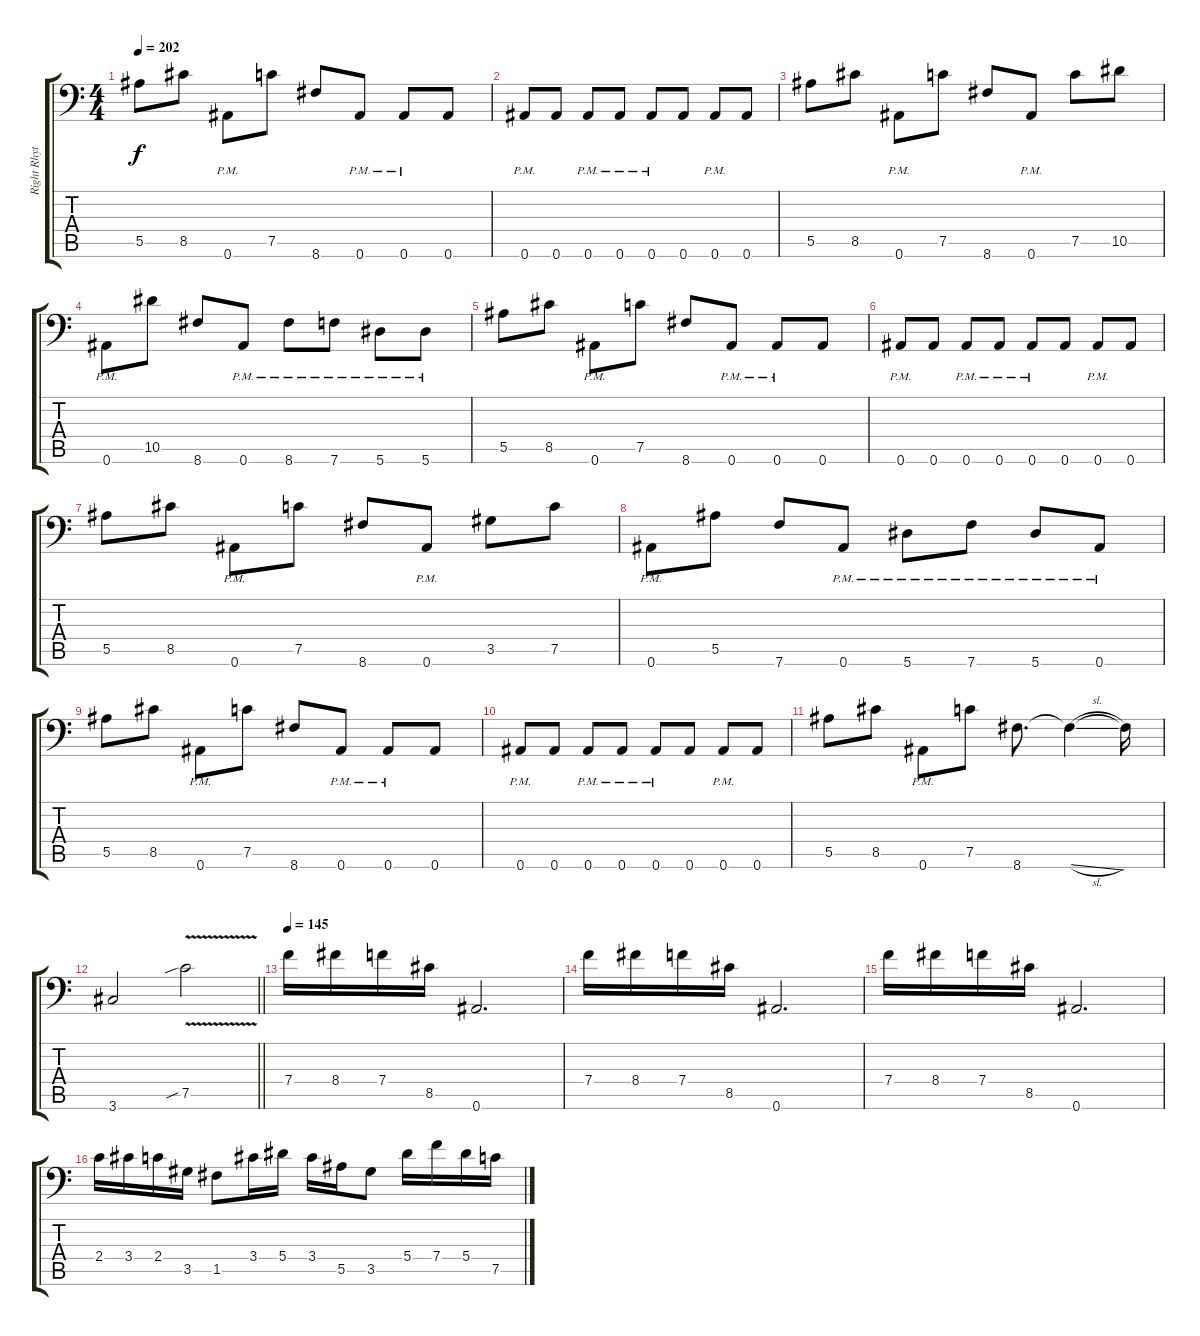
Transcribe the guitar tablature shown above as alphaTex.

\track ("Right Rhythm" "Right Rhyt") {instrument distortionguitar}
\staff {score tabs}
\tuning (C4 G3 Eb3 Bb2 F2 Bb1) {hide}
\ts (4 4)
\tempo 202
\clef f4
\ks c
5.5.8{dy f} 8.5.8 0.6{pm}.8 7.5.8 8.6.8 0.6{pm}.8 0.6{pm}.8 0.6.8 |
0.6{pm}.8 0.6.8 0.6{pm}.8 0.6{pm}.8 0.6{pm}.8 0.6.8 0.6{pm}.8 0.6.8 |
5.5.8 8.5.8 0.6{pm}.8 7.5.8 8.6.8 0.6{pm}.8 7.5.8 10.5.8 |
0.6{pm}.8 10.5.8 8.6.8 0.6{pm}.8 8.6{pm}.8 7.6{pm}.8 5.6{pm}.8 5.6{pm}.8 |
5.5.8 8.5.8 0.6{pm}.8 7.5.8 8.6.8 0.6{pm}.8 0.6{pm}.8 0.6.8 |
0.6{pm}.8 0.6.8 0.6{pm}.8 0.6{pm}.8 0.6{pm}.8 0.6.8 0.6{pm}.8 0.6.8 |
5.5.8 8.5.8 0.6{pm}.8 7.5.8 8.6.8 0.6{pm}.8 3.5.8 7.5.8 |
0.6{pm}.8 5.5.8 7.6.8 0.6{pm}.8 5.6{pm}.8 7.6{pm}.8 5.6{pm}.8 0.6{pm}.8 |
5.5.8 8.5.8 0.6{pm}.8 7.5.8 8.6.8 0.6{pm}.8 0.6{pm}.8 0.6.8 |
0.6{pm}.8 0.6.8 0.6{pm}.8 0.6{pm}.8 0.6{pm}.8 0.6.8 0.6{pm}.8 0.6.8 |
5.5.8 8.5.8 0.6{pm}.8 7.5.8 8.6.8{d} 8.6{sl t}.4 8.6{t}.16 |
\barLineRight lightlight
3.6.2 7.5{v sib}.2 |
\section ("" "")
\tempo 145
7.4.16 8.4.16 7.4.16 8.5.16 0.6.2{d} |
7.4.16 8.4.16 7.4.16 8.5.16 0.6.2{d} |
7.4.16 8.4.16 7.4.16 8.5.16 0.6.2{d} |
2.4.16 3.4.16 2.4.16 3.5.16 1.5.8 3.4.16 5.4.16 3.4.16 5.5.16 3.5.8 5.4.16 7.4.16 5.4.16 7.5.16
